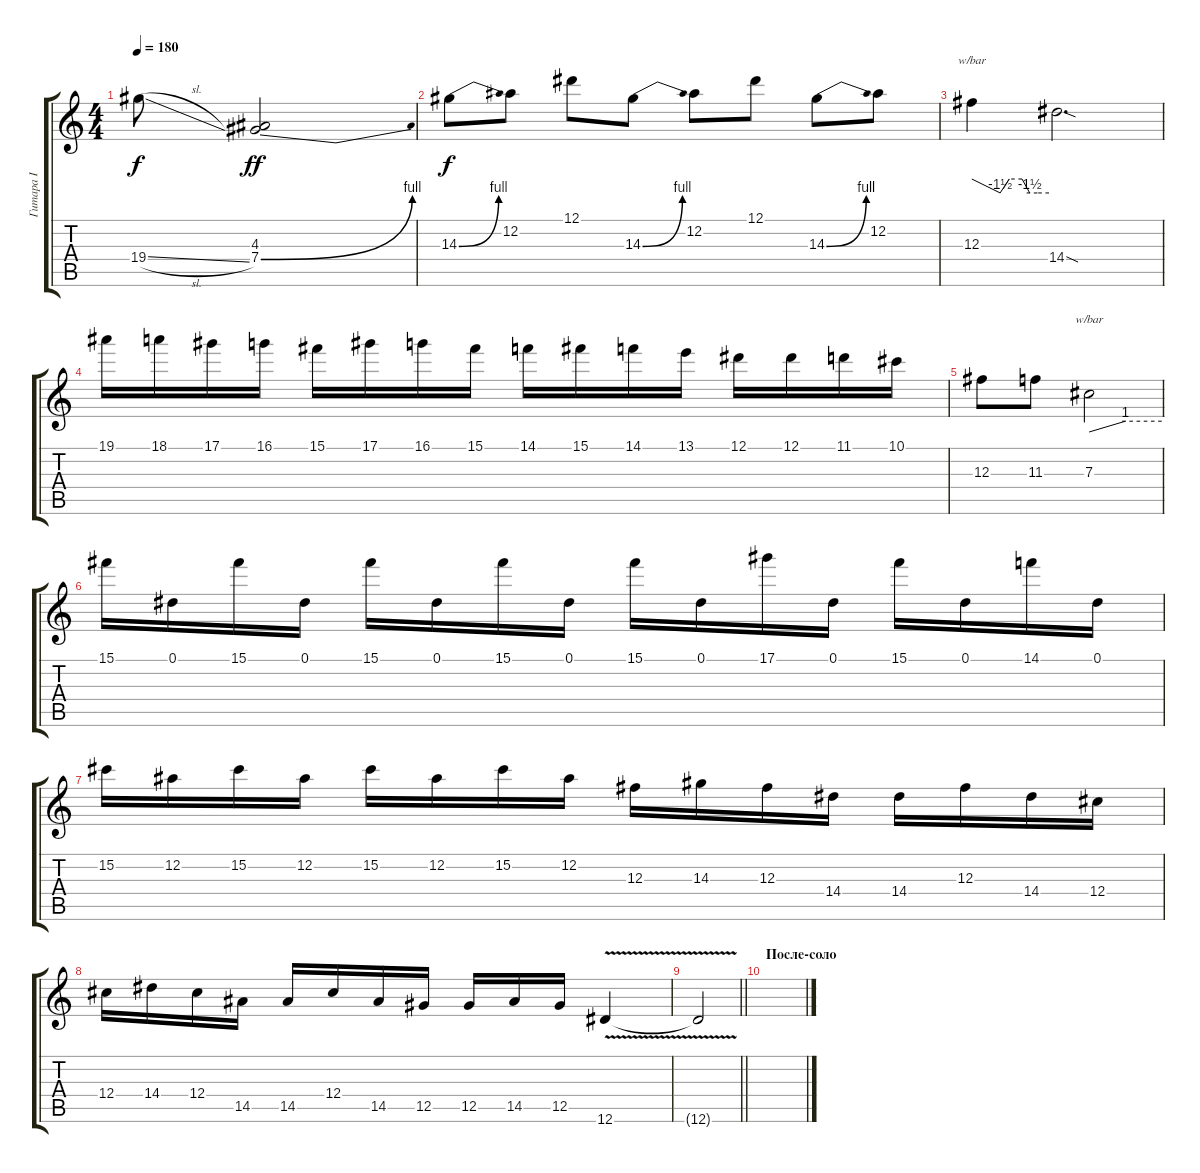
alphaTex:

\track ("Гитара I" "Гитара I") {instrument distortionguitar}
\staff {score tabs}
\tuning (Eb4 Bb3 Gb3 Db3 Ab2 Eb2) {hide}
\ts (4 4)
\tempo 180
\clef g2
\ks c
19.4{sl}.8{dy f} (4.3 7.4{be (bend 0 0 60 4)}).2{dy ff} |
14.3{be (bend 0 0 60 4)}.8{dy f} 12.2.8 12.1.8 14.3{be (bend 0 0 60 4)}.8 12.2.8 12.1.8 14.3{be (bend 0 0 60 4)}.8 12.2.8 |
12.3.4{tbe (custom default 0 0 22 -6 29 0 39 0 45 -6 51 -6 60 -6)} 14.4{sod}.2{d} |
19.1.16 18.1.16 17.1.16 16.1.16 15.1.16 17.1.16 16.1.16 15.1.16 14.1.16 15.1.16 14.1.16 13.1.16 12.1.16 12.1.16 11.1.16 10.1.16 |
12.3.8 11.3.8 7.3.2{tbe (custom default 0 0 30 4 60 4)} |
15.1.16 0.1.16 15.1.16 0.1.16 15.1.16 0.1.16 15.1.16 0.1.16 15.1.16 0.1.16 17.1.16 0.1.16 15.1.16 0.1.16 14.1.16 0.1.16 |
15.2.16 12.2.16 15.2.16 12.2.16 15.2.16 12.2.16 15.2.16 12.2.16 12.3.16 14.3.16 12.3.16 14.4.16 14.4.16 12.3.16 14.4.16 12.4.16 |
12.4.16 14.4.16 12.4.16 14.5.16 14.5.16 12.4.16 14.5.16 12.5.16 12.5.16 14.5.16 12.5.16 12.6{v}.4 |
\barLineRight lightlight
12.6{t}.2 |
\section ("" "После-соло")
